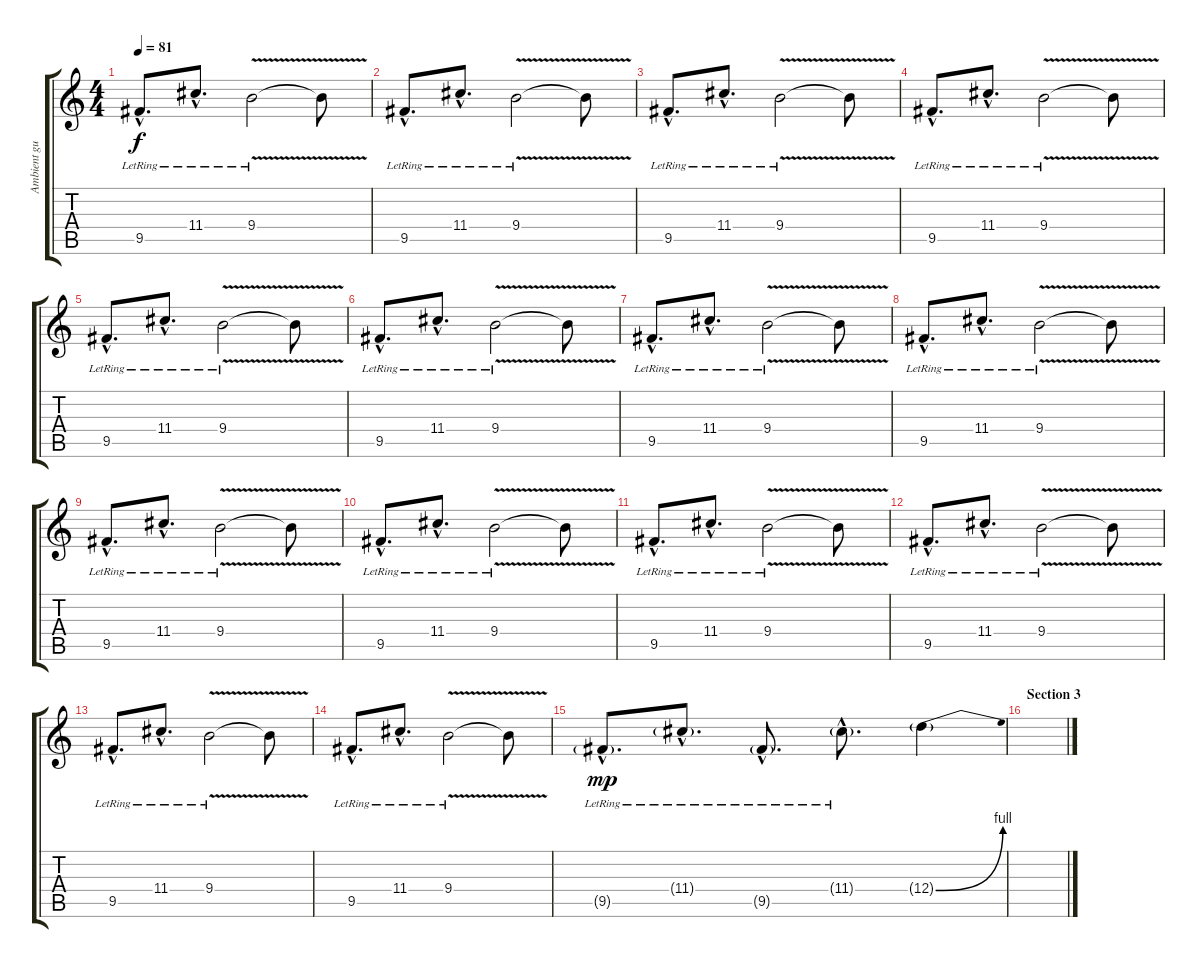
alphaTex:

\track ("Ambient guitar" "Ambient gu") {instrument electricguitarclean}
\staff {score tabs}
\tuning (E4 B3 G3 D3 A2 D2) {hide}
\ts (4 4)
\tempo 81
\clef g2
\ks c
9.5{hac lr}.8{d dy f} 11.4{hac lr}.8{d} 9.4{v lr}.2 9.4{t}.8 |
9.5{hac lr}.8{d} 11.4{hac lr}.8{d} 9.4{v lr}.2 9.4{t}.8 |
9.5{hac lr}.8{d} 11.4{hac lr}.8{d} 9.4{v lr}.2 9.4{t}.8 |
9.5{hac lr}.8{d} 11.4{hac lr}.8{d} 9.4{v lr}.2 9.4{t}.8 |
9.5{hac lr}.8{d} 11.4{hac lr}.8{d} 9.4{v lr}.2 9.4{t}.8 |
9.5{hac lr}.8{d} 11.4{hac lr}.8{d} 9.4{v lr}.2 9.4{t}.8 |
9.5{hac lr}.8{d} 11.4{hac lr}.8{d} 9.4{v lr}.2 9.4{t}.8 |
9.5{hac lr}.8{d} 11.4{hac lr}.8{d} 9.4{v lr}.2 9.4{t}.8 |
9.5{hac lr}.8{d} 11.4{hac lr}.8{d} 9.4{v lr}.2 9.4{t}.8 |
9.5{hac lr}.8{d} 11.4{hac lr}.8{d} 9.4{v lr}.2 9.4{t}.8 |
9.5{hac lr}.8{d} 11.4{hac lr}.8{d} 9.4{v lr}.2 9.4{t}.8 |
9.5{hac lr}.8{d} 11.4{hac lr}.8{d} 9.4{v lr}.2 9.4{t}.8 |
9.5{hac lr}.8{d} 11.4{hac lr}.8{d} 9.4{v lr}.2 9.4{t}.8 |
9.5{hac lr}.8{d} 11.4{hac lr}.8{d} 9.4{v lr}.2 9.4{t}.8 |
9.5{g hac lr}.8{d dy mp} 11.4{g hac lr}.8{d} 9.5{g hac lr}.8{d} 11.4{g hac lr}.8{d} 12.4{be (bend 0 0 60 4) g}.4 |
\section ("" "Section 3")
